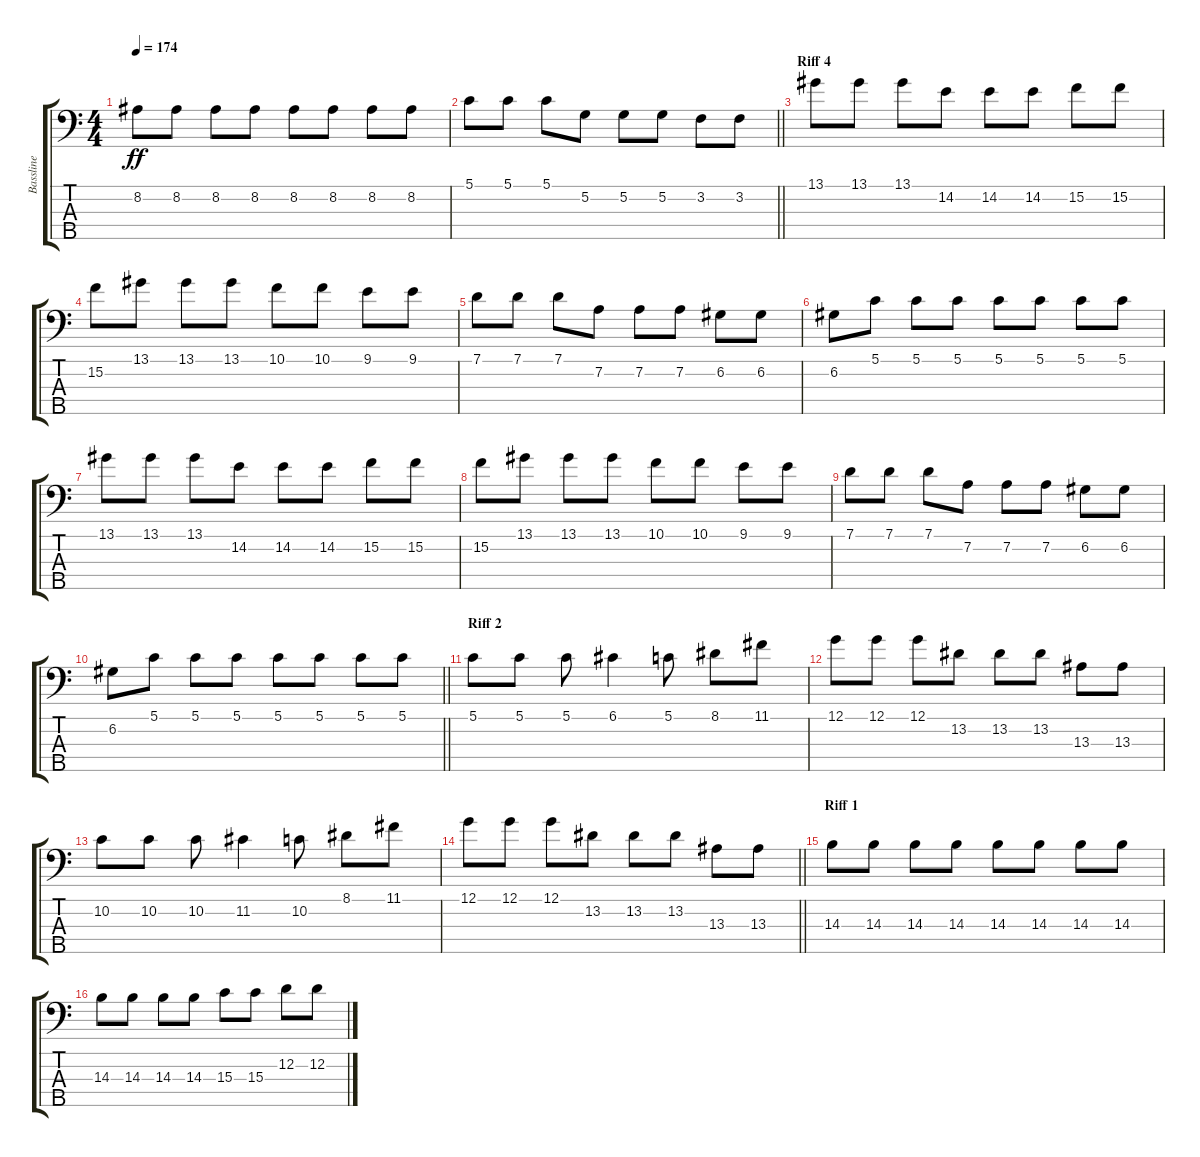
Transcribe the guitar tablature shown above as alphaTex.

\track ("Bassline" "Bassline") {instrument electricbassfinger}
\staff {score tabs}
\tuning (G2 D2 A1 E1 B0) {hide}
\ts (4 4)
\tempo 174
\clef f4
\ks c
8.2.8{dy ff} 8.2.8 8.2.8 8.2.8 8.2.8 8.2.8 8.2.8 8.2.8 |
\barLineRight lightlight
5.1.8 5.1.8 5.1.8 5.2.8 5.2.8 5.2.8 3.2.8 3.2.8 |
\section ("" "Riff 4")
13.1.8 13.1.8 13.1.8 14.2.8 14.2.8 14.2.8 15.2.8 15.2.8 |
15.2.8 13.1.8 13.1.8 13.1.8 10.1.8 10.1.8 9.1.8 9.1.8 |
7.1.8 7.1.8 7.1.8 7.2.8 7.2.8 7.2.8 6.2.8 6.2.8 |
6.2.8 5.1.8 5.1.8 5.1.8 5.1.8 5.1.8 5.1.8 5.1.8 |
13.1.8 13.1.8 13.1.8 14.2.8 14.2.8 14.2.8 15.2.8 15.2.8 |
15.2.8 13.1.8 13.1.8 13.1.8 10.1.8 10.1.8 9.1.8 9.1.8 |
7.1.8 7.1.8 7.1.8 7.2.8 7.2.8 7.2.8 6.2.8 6.2.8 |
\barLineRight lightlight
6.2.8 5.1.8 5.1.8 5.1.8 5.1.8 5.1.8 5.1.8 5.1.8 |
\section ("" "Riff 2")
5.1.8 5.1.8 5.1.8 6.1.4 5.1.8 8.1.8 11.1.8 |
12.1.8 12.1.8 12.1.8 13.2.8 13.2.8 13.2.8 13.3.8 13.3.8 |
10.2.8 10.2.8 10.2.8 11.2.4 10.2.8 8.1.8 11.1.8 |
\barLineRight lightlight
12.1.8 12.1.8 12.1.8 13.2.8 13.2.8 13.2.8 13.3.8 13.3.8 |
\section ("" "Riff 1")
14.3.8 14.3.8 14.3.8 14.3.8 14.3.8 14.3.8 14.3.8 14.3.8 |
14.3.8 14.3.8 14.3.8 14.3.8 15.3.8 15.3.8 12.2.8 12.2.8
